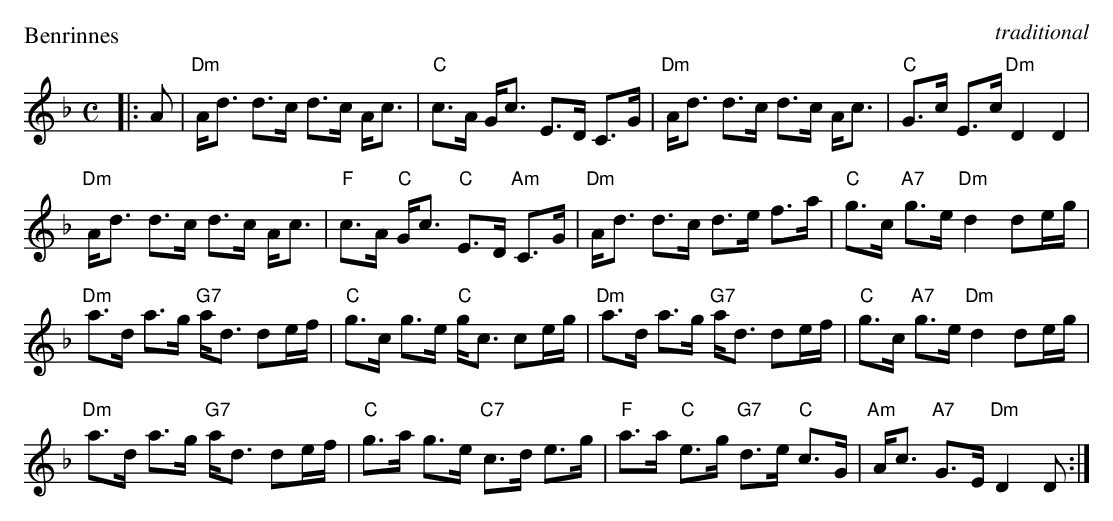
X:1
P: Slytherin House
P: Benrinnes
C: traditional
M: C
L: 1/8
K: Dm
|: A |\
"Dm"A<d d>c d>c A<c | "C"c>A G<c E>D C>G |\
"Dm"A<d d>c d>c A<c | "C"G>c E>c "Dm"D2 D2 |
"Dm"A<d d>c d>c A<c | "F"c>A "C"G<c "C"E>D "Am"C>G |\
"Dm"A<d d>c d>e f>a | "C"g>c "A7"g>e "Dm"d2 de/g/ |
"Dm"a>d a>g "G7"a<d de/f/ | "C"g>c g>e "C"g<c ce/g/ |\
"Dm"a>d a>g "G7"a<d de/f/ | "C"g>c "A7"g>e "Dm"d2 de/g/ |
"Dm"a>d a>g "G7"a<d de/f/ | "C"g>a g>e "C7"c>d e>g |\
"F"a>a "C"e>g "G7"d>e "C"c>G | "Am"A<c "A7"G>E "Dm"D2 D :|
